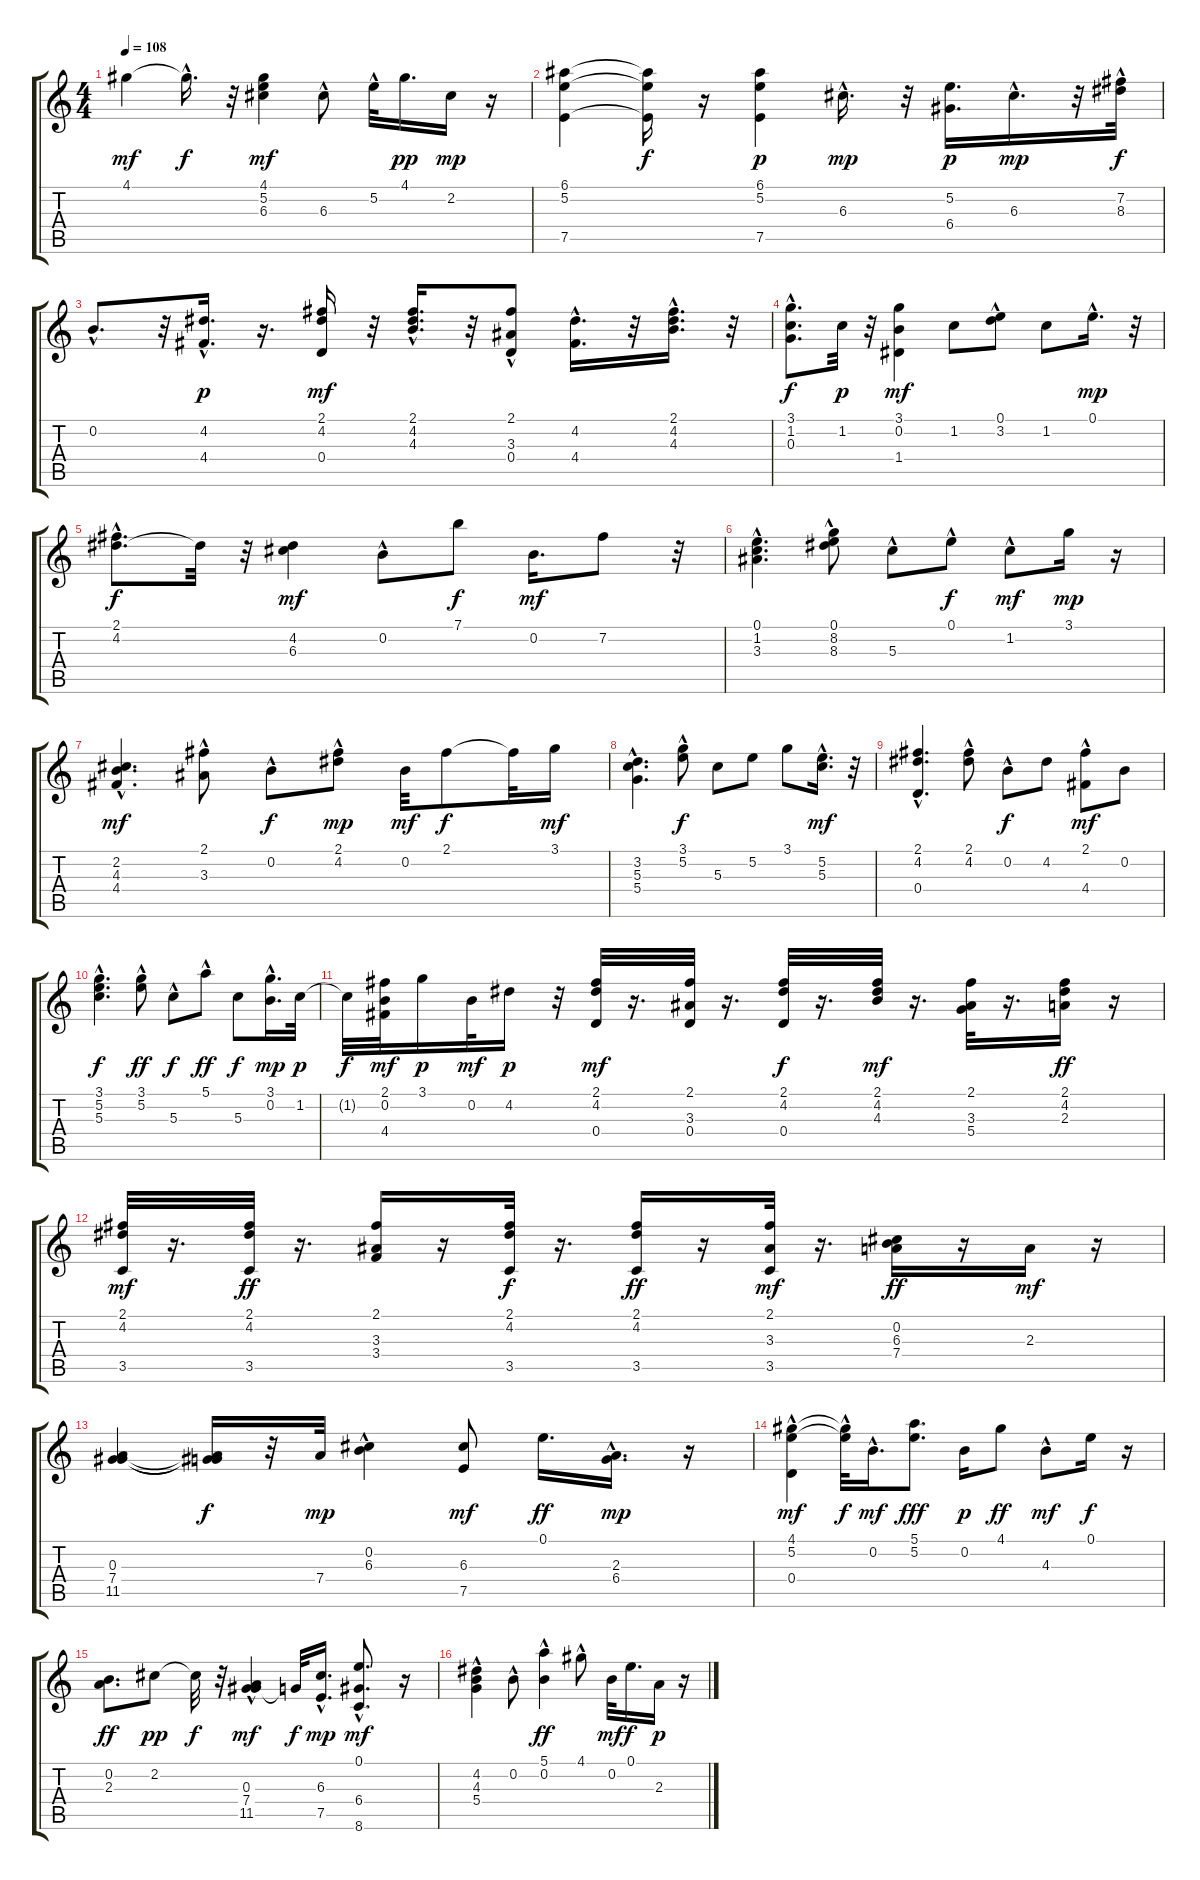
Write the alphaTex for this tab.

\track "" {instrument electricguitarclean}
\staff {score tabs}
\tuning (E4 B3 G3 D3 A2 E2) {hide}
\ts (4 4)
\tempo 108
\clef g2
\ks c
4.1.4{dy mf} 4.1{hac t}.16{d dy f} r.32 (4.1 5.2 6.3).4{dy mf} 6.3{hac}.8 5.2{hac}.32 4.1.16{d dy pp} 2.2.16{dy mp} r.16 |
(6.1 5.2 7.5).4 (6.1{t} 5.2{t} 7.5{t}).16{dy f} r.16 (6.1 5.2 7.5).4{dy p} 6.3{hac}.16{d dy mp} r.32 (5.2 6.4).16{d dy p} 6.3{hac}.16{d dy mp} r.32 (7.2 8.3{hac}).32{dy f} |
0.2{hac}.8{d} r.32 (4.2{hac} 4.4{hac}).16{d dy p} r.16{d} (2.1 4.2 0.4).16{dy mf} r.32 (2.1{hac} 4.2 4.3).16{d} r.32 (2.1{hac} 3.3{hac} 0.4).8 (4.2{hac} 4.4).16{d} r.32 (2.1{hac} 4.2{hac} 4.3).16{d} r.32 |
(3.1{hac} 1.2{hac} 0.3).8{d dy f} 1.2.32{dy p} r.32 (3.1 0.2 1.4).4{dy mf} 1.2.8 (0.1{hac} 3.2).8 1.2.8 0.1{hac}.16{d dy mp} r.32 |
(2.1{hac} 4.2{hac}).8{d dy f} 4.2{t}.32 r.32 (4.2 6.3).4{dy mf} 0.2{hac}.8 7.1.8{dy f} 0.2.16{d dy mf} 7.2.8 r.32 |
(0.1 1.2{hac} 3.3).4{d} (0.1{hac} 8.2{hac} 8.3).8 5.3{hac}.8 0.1{hac}.8{dy f} 1.2{hac}.8{dy mf} 3.1.16{dy mp} r.16 |
(2.2 4.3{hac} 4.4{hac}).4{d dy mf} (2.1{hac} 3.3{hac}).8 0.2{hac}.8{dy f} (2.1{hac} 4.2{hac}).8{dy mp} 0.2.32{dy mf} 2.1.8{dy f} 2.1{t}.32 3.1.16{dy mf} |
(3.2 5.3{hac} 5.4).4{d} (3.1 5.2{hac}).8{dy f} 5.3.8 5.2.8 3.1.8 (5.2 5.3{hac}).16{d dy mf} r.32 |
(2.1 4.2 0.4{hac}).4{d} (2.1 4.2{hac}).8 0.2{hac}.8{dy f} 4.2.8 (2.1{hac} 4.4).8{dy mf} 0.2.8 |
(3.1 5.2 5.3{hac}).4{d dy f} (3.1 5.2{hac}).8{dy ff} 5.3{hac}.8{dy f} 5.1{hac}.8{dy ff} 5.3.8{dy f} (3.1 0.2{hac}).16{d dy mp} 1.2.32{dy p} |
1.2{t}.32{dy f} (2.1 0.2 4.4).32{dy mf} 3.1.16{dy p} 0.2.32{dy mf} 4.2.16{dy p} r.32 (2.1 4.2 0.4).32{dy mf} r.16{d} (2.1 3.3 0.4).32 r.16{d} (2.1 4.2 0.4).32{dy f} r.16{d} (2.1 4.2 4.3).32{dy mf} r.16{d} (2.1 3.3 5.4).32 r.16{d} (2.1 4.2 2.3).16{dy ff} r.16 |
(2.1 4.2 3.5).32{dy mf} r.16{d} (2.1 4.2 3.5).32{dy ff} r.16{d} (2.1 3.3 3.4).16 r.16 (2.1 4.2 3.5).32{dy f} r.16{d} (2.1 4.2 3.5).16{dy ff} r.16 (2.1 3.3 3.5).32{dy mf} r.16{d} (0.2 6.3 7.4).16{dy ff} r.16 2.3.16{dy mf} r.16 |
(0.3 7.4 11.5).4 (0.3{t} 7.4{t} 11.5{t}).16{dy f} r.32 7.4.32{dy mp} (0.2 6.3{hac}).4 (6.3 7.5).8{dy mf} 0.1.16{d dy ff} (2.3{hac} 6.4{hac}).16{d dy mp} r.16 |
(4.1 5.2 0.4{hac}).4{dy mf} (4.1{t} 5.2{hac t}).32{dy f} 0.2{hac}.16{d dy mf} (5.1 5.2).8{d dy fff} 0.2.16{dy p} 4.1.8{dy ff} 4.3{hac}.8{dy mf} 0.1.16{dy f} r.16 |
(0.2 2.3).8{d dy ff} 2.2.8{dy pp} 2.2{t}.32{dy f} r.32 (0.3 7.4{hac} 11.5{hac}).4{dy mf} 0.3{t}.32{dy f} (6.3{hac} 7.5{hac}).16{d dy mp} (0.1{hac} 6.4 8.6{hac}).8{d dy mf} r.16 |
(4.2 4.3{hac} 5.4).4 0.2{hac}.8 (5.1 0.2{hac}).4{dy ff} 4.1{hac}.8 0.2.32{dy mf} 0.1.16{d dy f} 2.3.16{dy p} r.16
